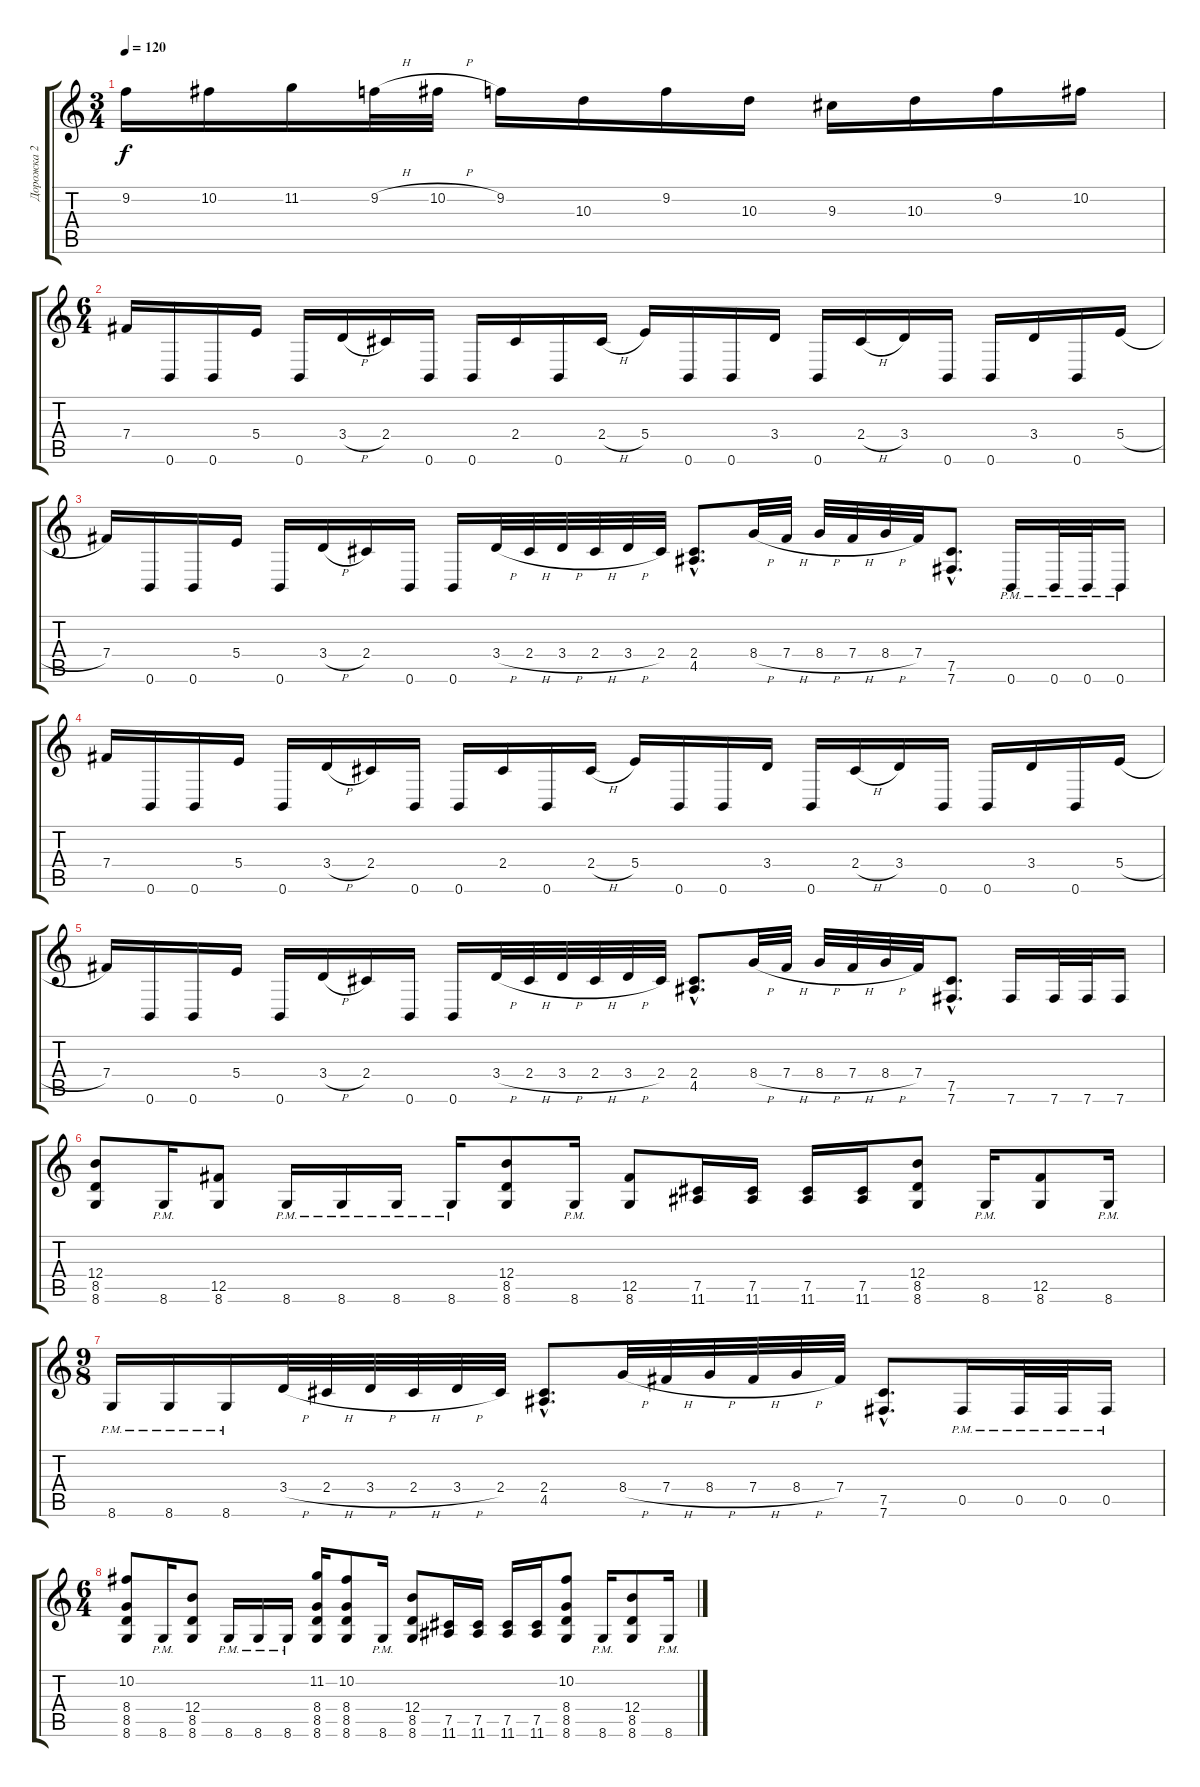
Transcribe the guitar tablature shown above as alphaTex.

\track ("Дорожка 2" "Дорожка 2") {instrument distortionguitar}
\staff {score tabs}
\tuning (Db4 Ab3 E3 B2 Gb2 B1) {hide}
\ts (3 4)
\tempo 120
\clef g2
\ks c
9.2.16{dy f instrument distortionguitar} 10.2.16 11.2.16 9.2{h}.32 10.2{h}.32 9.2.16 10.3.16 9.2.16 10.3.16 9.3.16 10.3.16 9.2.16 10.2.16 |
\ts (6 4)
7.4.16 0.6.16 0.6.16 5.4.16 0.6.16 3.4{h}.16 2.4.16 0.6.16 0.6.16 2.4.16 0.6.16 2.4{h}.16 5.4.16 0.6.16 0.6.16 3.4.16 0.6.16 2.4{h}.16 3.4.16 0.6.16 0.6.16 3.4.16 0.6.16 5.4{h}.16 |
7.4.16 0.6.16 0.6.16 5.4.16 0.6.16 3.4{h}.16 2.4.16 0.6.16 0.6.16 3.4{h}.32 2.4{h}.32 3.4{h}.32 2.4{h}.32 3.4{h}.32 2.4.32 (2.4{hac} 4.5{hac}).8{d} 8.4{h}.32 7.4{h}.32 8.4{h}.32 7.4{h}.32 8.4{h}.32 7.4.32 (7.5{hac} 7.6{hac}).8{d} 0.6{pm}.16 0.6{pm}.32 0.6{pm}.32 0.6{pm}.16 |
7.4.16 0.6.16 0.6.16 5.4.16 0.6.16 3.4{h}.16 2.4.16 0.6.16 0.6.16 2.4.16 0.6.16 2.4{h}.16 5.4.16 0.6.16 0.6.16 3.4.16 0.6.16 2.4{h}.16 3.4.16 0.6.16 0.6.16 3.4.16 0.6.16 5.4{h}.16 |
7.4.16 0.6.16 0.6.16 5.4.16 0.6.16 3.4{h}.16 2.4.16 0.6.16 0.6.16 3.4{h}.32 2.4{h}.32 3.4{h}.32 2.4{h}.32 3.4{h}.32 2.4.32 (2.4{hac} 4.5{hac}).8{d} 8.4{h}.32 7.4{h}.32 8.4{h}.32 7.4{h}.32 8.4{h}.32 7.4.32 (7.5{hac} 7.6{hac}).8{d} 7.6.16 7.6.32 7.6.32 7.6.16 |
(12.4 8.5 8.6).8 8.6{pm}.16 (12.5 8.6).8 8.6{pm}.16 8.6{pm}.16 8.6{pm}.16 8.6{pm}.16 (12.4 8.5 8.6).8 8.6{pm}.16 (12.5 8.6).8 (7.5 11.6).16 (7.5 11.6).16 (7.5 11.6).16 (7.5 11.6).16 (12.4 8.5 8.6).8 8.6{pm}.16 (12.5 8.6).8 8.6{pm}.16 |
\ts (9 8)
8.6{pm}.16 8.6{pm}.16 8.6{pm}.16 3.4{h}.32 2.4{h}.32 3.4{h}.32 2.4{h}.32 3.4{h}.32 2.4.32 (2.4{hac} 4.5{hac}).8{d} 8.4{h}.32 7.4{h}.32 8.4{h}.32 7.4{h}.32 8.4{h}.32 7.4.32 (7.5{hac} 7.6{hac}).8{d} 0.5{pm}.16 0.5{pm}.32 0.5{pm}.32 0.5{pm}.16 |
\ts (6 4)
(10.2 8.4 8.5 8.6).8 8.6{pm}.16 (12.4 8.5 8.6).8 8.6{pm}.16 8.6{pm}.16 8.6{pm}.16 (11.2 8.4 8.5 8.6).16 (10.2 8.4 8.5 8.6).8 8.6{pm}.16 (12.4 8.5 8.6).8 (7.5 11.6).16 (7.5 11.6).16 (7.5 11.6).16 (7.5 11.6).16 (10.2 8.4 8.5 8.6).8 8.6{pm}.16 (12.4 8.5 8.6).8 8.6{pm}.16
